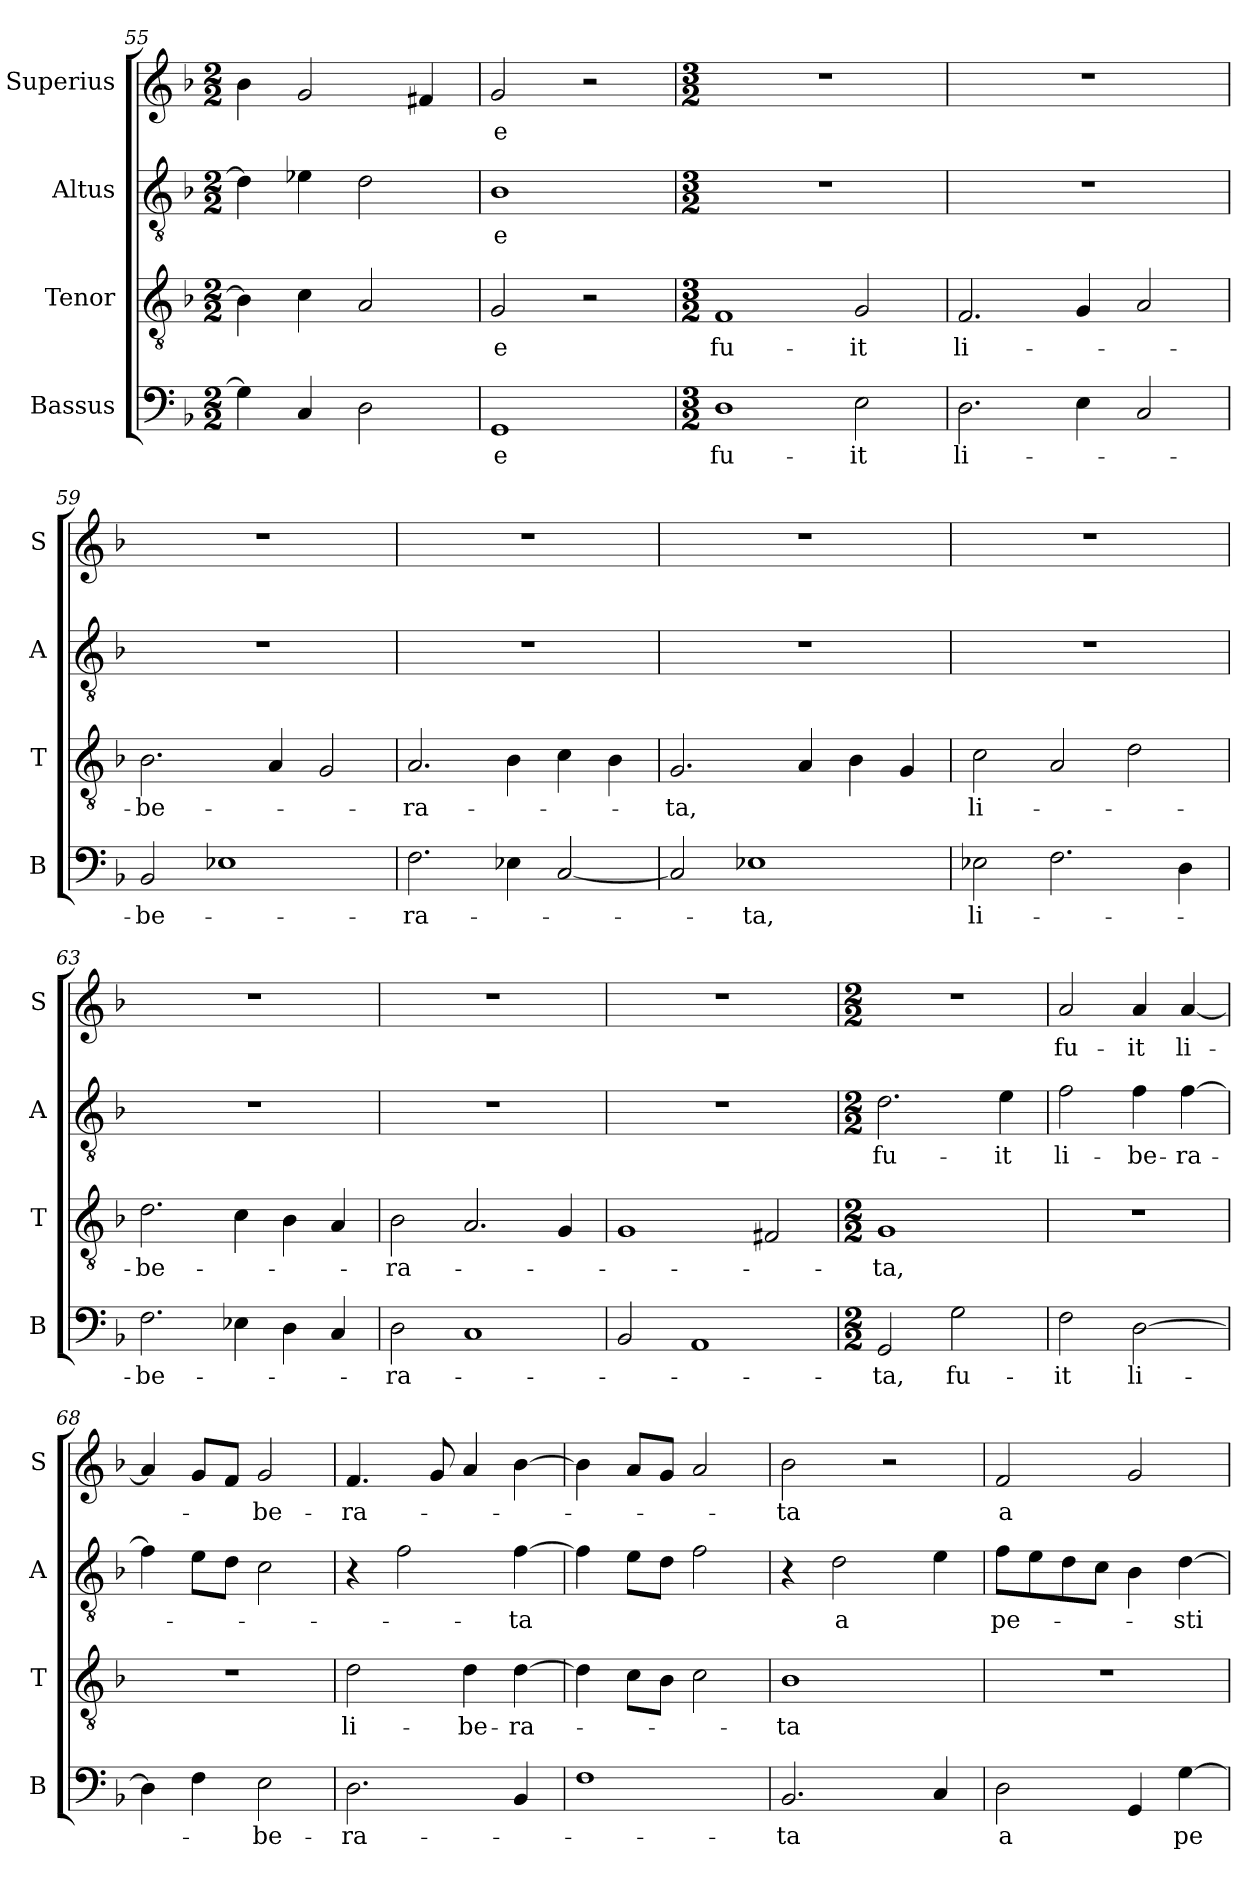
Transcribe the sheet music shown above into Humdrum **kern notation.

**kern	**text	**kern	**text	**kern	**text	**kern	**text
*part4	*part4	*part3	*part3	*part2	*part2	*part1	*part1
*staff4	*staff4	*staff3	*staff3	*staff2	*staff2	*staff1	*staff1
*I"Bassus	*	*I"Tenor	*	*I"Altus	*	*I"Superius	*
*I'B	*	*I'T	*	*I'A	*	*I'S	*
*clefF4	*	*clefGv2	*	*clefGv2	*	*clefG2	*
*k[b-]	*	*k[b-]	*	*k[b-]	*	*k[b-]	*
*M2/2	*	*M2/2	*	*M2/2	*	*M2/2	*
=55	=55	=55	=55	=55	=55	=55	=55
4G]	.	4B-]	.	4d]	.	4b-	.
4C	.	4c	.	4e-i	.	2g	.
2D	.	2A	.	2d	.	.	.
.	.	.	.	.	.	4f#X	.
=56	=56	=56	=56	=56	=56	=56	=56
1GG	-e	2G	-e	1B-	-e	2g	-e
.	.	2r	.	.	.	2r	.
=57	=57	=57	=57	=57	=57	=57	=57
*M3/2	*	*M3/2	*	*M3/2	*	*M3/2	*
1D	fu-	1F	fu-	1.r	.	1.r	.
2E	-it	2G	-it	.	.	.	.
=58	=58	=58	=58	=58	=58	=58	=58
!	!	!	!LO:LY:i	!	!	!	!
2.D	li-	2.F	li-	1.r	.	1.r	.
4E	.	4G	.	.	.	.	.
2C	.	2A	.	.	.	.	.
=59	=59	=59	=59	=59	=59	=59	=59
!	!	!	!LO:LY:i	!	!	!	!
2BB-	-be-	2.B-	-be-	1.r	.	1.r	.
1E-X	.	.	.	.	.	.	.
.	.	4A	.	.	.	.	.
.	.	2G	.	.	.	.	.
=60	=60	=60	=60	=60	=60	=60	=60
!	!	!	!LO:LY:i	!	!	!	!
2.F	-ra-	2.A	-ra-	1.r	.	1.r	.
4E-X	.	4B-	.	.	.	.	.
[2C	.	4c	.	.	.	.	.
.	.	4B-	.	.	.	.	.
=61	=61	=61	=61	=61	=61	=61	=61
!	!	!	!LO:LY:i	!	!	!	!
2C]	.	2.G	-ta,	1.r	.	1.r	.
1E-X	-ta,	.	.	.	.	.	.
.	.	4A	.	.	.	.	.
.	.	4B-	.	.	.	.	.
.	.	4G	.	.	.	.	.
=62	=62	=62	=62	=62	=62	=62	=62
!	!LO:LY:i	!	!LO:LY:i	!	!	!	!
2E-X	li-	2c	li-	1.r	.	1.r	.
2.F	.	2A	.	.	.	.	.
.	.	2d	.	.	.	.	.
4D	.	.	.	.	.	.	.
=63	=63	=63	=63	=63	=63	=63	=63
!	!LO:LY:i	!	!LO:LY:i	!	!	!	!
2.F	-be-	2.d	-be-	1.r	.	1.r	.
4E-X	.	4c	.	.	.	.	.
4D	.	4B-	.	.	.	.	.
4C	.	4A	.	.	.	.	.
=64	=64	=64	=64	=64	=64	=64	=64
!	!LO:LY:i	!	!LO:LY:i	!	!	!	!
2D	-ra-	2B-	-ra-	1.r	.	1.r	.
1C	.	2.A	.	.	.	.	.
.	.	4G	.	.	.	.	.
=65	=65	=65	=65	=65	=65	=65	=65
2BB-	.	1G	.	1.r	.	1.r	.
1AA	.	.	.	.	.	.	.
.	.	2F#X	.	.	.	.	.
=66	=66	=66	=66	=66	=66	=66	=66
*M2/2	*	*M2/2	*	*M2/2	*	*M2/2	*
!	!LO:LY:i	!	!LO:LY:i	!	!	!	!
2GG	-ta,	1G	-ta,	2.d	fu-	1r	.
!	!LO:LY:i	!	!	!	!	!	!
2G	fu-	.	.	.	.	.	.
.	.	.	.	4e	-it	.	.
=67	=67	=67	=67	=67	=67	=67	=67
!	!LO:LY:i	!	!	!	!	!	!
2F	-it	1r	.	2f	li-	2a	fu-
!	!LO:LY:i	!	!	!	!	!	!
[2D	li-	.	.	4f	-be-	4a	-it
.	.	.	.	[4f	-ra-	[4a	li-
=68	=68	=68	=68	=68	=68	=68	=68
4D]	.	1r	.	4f]	.	4a]	.
4F	.	.	.	8eL	.	8gL	.
.	.	.	.	8dJ	.	8fJ	.
!	!LO:LY:i	!	!	!	!	!	!
2E	-be-	.	.	2c	.	2g	-be-
=69	=69	=69	=69	=69	=69	=69	=69
!	!LO:LY:i	!	!	!	!	!	!
2.D	-ra-	2d	li-	4r	.	4.f	-ra-
.	.	.	.	2f	.	.	.
.	.	.	.	.	.	8g	.
.	.	4d	-be-	.	.	4a	.
4BB-	.	[4d	-ra-	[4f	-ta	[4b-	.
=70	=70	=70	=70	=70	=70	=70	=70
1F	.	4d]	.	4f]	.	4b-]	.
.	.	8cL	.	8eL	.	8aL	.
.	.	8B-J	.	8dJ	.	8gJ	.
.	.	2c	.	2f	.	2a	.
=71	=71	=71	=71	=71	=71	=71	=71
!	!LO:LY:i	!	!	!	!	!	!
2.BB-	-ta	1B-	-ta	4r	.	2b-	-ta
.	.	.	.	2d	a	.	.
.	.	.	.	.	.	2r	.
4C	.	.	.	4e	.	.	.
=72	=72	=72	=72	=72	=72	=72	=72
2D	a	1r	.	8fL	pe-	2f	a
.	.	.	.	8e	.	.	.
.	.	.	.	8d	.	.	.
.	.	.	.	8cJ	.	.	.
4GG	.	.	.	4B-	.	2g	.
[4G	pe-	.	.	[4d	-sti-	.	.
=	=	=	=	=	=	=	=
*-	*-	*-	*-	*-	*-	*-	*-
